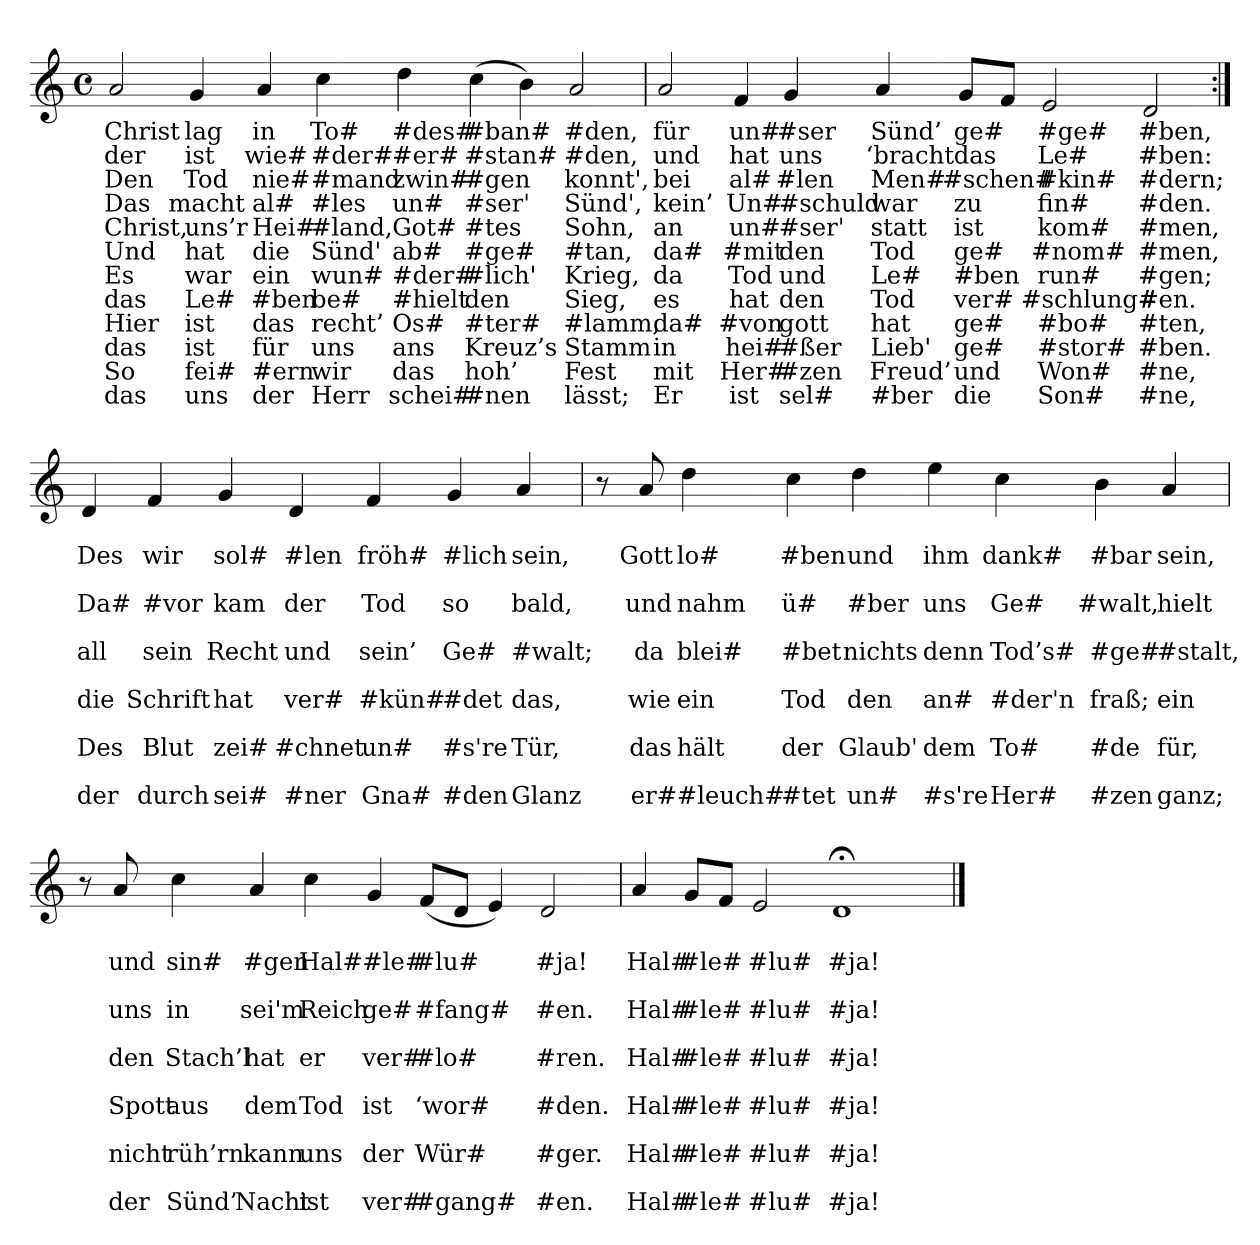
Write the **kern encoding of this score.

**kern	**text	**text	**text	**text	**text	**text	**text	**text	**text	**text	**text	**text
*part1	*part1	*part1	*part1	*part1	*part1	*part1	*part1	*part1	*part1	*part1	*part1	*part1
*staff1	*staff1	*staff1	*staff1	*staff1	*staff1	*staff1	*staff1	*staff1	*staff1	*staff1	*staff1	*staff1
*clefG2	*	*	*	*	*	*	*	*	*	*	*	*
*M4/4	*	*	*	*	*	*	*	*	*	*	*	*
*met(c)	*	*	*	*	*	*	*	*	*	*	*	*
=	=	=	=	=	=	=	=	=	=	=	=	=
2a	Christ	der	Den	Das	Christ,	Und	Es	das	Hier	das	So	das
4g	lag	ist	Tod	macht	uns’r	hat	war	Le#	ist	ist	fei#	uns
4a	in	wie#	nie#	al#	Hei#	die	ein	#ben	das	für	#ern	der
4cc	To#	#der#	#mand	#les	#land,	Sünd'	wun#	be#	recht’	uns	wir	Herr
4dd	#des#	#er#	zwin#	un#	Got#	ab#	#der#	#hielt	Os#	ans	das	schei#
(4cc	#ban#	#stan#	#gen	#ser'	#tes	#ge#	#lich'	den	#ter#	Kreuz’s	hoh’	#nen
4b)	.	.	.	.	.	.	.	.	.	.	.	.
2a	#den,	#den,	konnt',	Sünd',	Sohn,	#tan,	Krieg,	Sieg,	#lamm,	Stamm	Fest	lässt;
=	=	=	=	=	=	=	=	=	=	=	=	=
2a	für	und	bei	kein’	an	da#	da	es	da#	in	mit	Er
4f	un#	hat	al#	Un#	un#	#mit	Tod	hat	#von	hei#	Her#	ist
4g	#ser	uns	#len	#schuld	#ser'	den	und	den	gott	#ßer	#zen	sel#
4a	Sünd’	‘bracht	Men#	war	statt	Tod	Le#	Tod	hat	Lieb'	Freud’	#ber
8gL	ge#	das	#schen#	zu	ist	ge#	#ben	ver#	ge#	ge#	und	die
8fJ	.	.	.	.	.	.	.	.	.	.	.	.
2e	#ge#	Le#	#kin#	fin#	kom#	#nom#	run#	#schlung#	#bo#	#stor#	Won#	Son#
2d	#ben,	#ben:	#dern;	#den.	#men,	#men,	#gen;	#en.	#ten,	#ben.	#ne,	#ne,
=:|!	=:|!	=:|!	=:|!	=:|!	=:|!	=:|!	=:|!	=:|!	=:|!	=:|!	=:|!	=:|!
4d	.	Des	.	Da#	.	all	.	die	.	Des	.	der
4f	.	wir	.	#vor	.	sein	.	Schrift	.	Blut	.	durch
4g	.	sol#	.	kam	.	Recht	.	hat	.	zei#	.	sei#
4d	.	#len	.	der	.	und	.	ver#	.	#chnet	.	#ner
4f	.	fröh#	.	Tod	.	sein’	.	#kün#	.	un#	.	Gna#
4g	.	#lich	.	so	.	Ge#	.	#det	.	#s're	.	#den
4a	.	sein,	.	bald,	.	#walt;	.	das,	.	Tür,	.	Glanz
=	=	=	=	=	=	=	=	=	=	=	=	=
8r	.	.	.	.	.	.	.	.	.	.	.	.
8a	.	Gott	.	und	.	da	.	wie	.	das	.	er#
4dd	.	lo#	.	nahm	.	blei#	.	ein	.	hält	.	#leuch#
4cc	.	#ben	.	ü#	.	#bet	.	Tod	.	der	.	#tet
4dd	.	und	.	#ber	.	nichts	.	den	.	Glaub'	.	un#
4ee	.	ihm	.	uns	.	denn	.	an#	.	dem	.	#s're
4cc	.	dank#	.	Ge#	.	Tod’s#	.	#der'n	.	To#	.	Her#
4b	.	#bar	.	#walt,	.	#ge#	.	fraß;	.	#de	.	#zen
4a	.	sein,	.	hielt	.	#stalt,	.	ein	.	für,	.	ganz;
=	=	=	=	=	=	=	=	=	=	=	=	=
8r	.	.	.	.	.	.	.	.	.	.	.	.
8a	.	und	.	uns	.	den	.	Spott	.	nicht	.	der
4cc	.	sin#	.	in	.	Stach’l	.	aus	.	rüh’rn	.	Sünd’
4a	.	#gen	.	sei'm	.	hat	.	dem	.	kann	.	Nacht
4cc	.	Hal#	.	Reich	.	er	.	Tod	.	uns	.	ist
4g	.	#le#	.	ge#	.	ver#	.	ist	.	der	.	ver#
(8fL	.	#lu#	.	#fang#	.	#lo#	.	‘wor#	.	Wür#	.	#gang#
8dJ	.	.	.	.	.	.	.	.	.	.	.	.
4e)	.	.	.	.	.	.	.	.	.	.	.	.
2d	.	#ja!	.	#en.	.	#ren.	.	#den.	.	#ger.	.	#en.
=	=	=	=	=	=	=	=	=	=	=	=	=
4a	.	Hal#	.	Hal#	.	Hal#	.	Hal#	.	Hal#	.	Hal#
8gL	.	#le#	.	#le#	.	#le#	.	#le#	.	#le#	.	#le#
8fJ	.	.	.	.	.	.	.	.	.	.	.	.
2e	.	#lu#	.	#lu#	.	#lu#	.	#lu#	.	#lu#	.	#lu#
1d;<	.	#ja!	.	#ja!	.	#ja!	.	#ja!	.	#ja!	.	#ja!
==	==	==	==	==	==	==	==	==	==	==	==	==
*-	*-	*-	*-	*-	*-	*-	*-	*-	*-	*-	*-	*-
